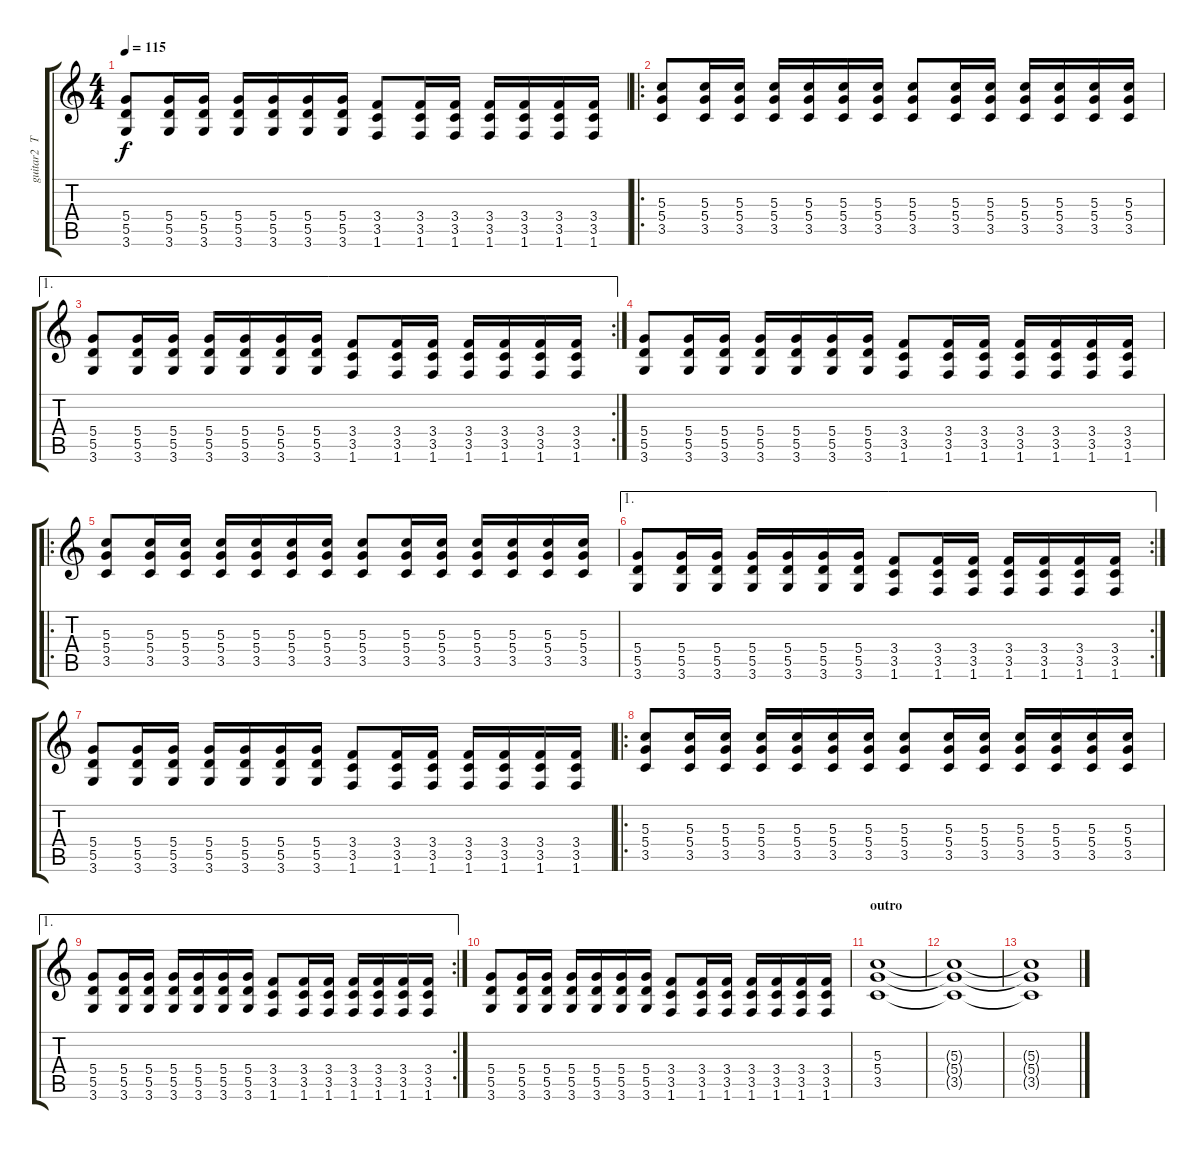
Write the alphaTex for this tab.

\track ("guitar2 longe" "guitar2  T") {instrument overdrivenguitar}
\staff {score tabs}
\tuning (E4 B3 G3 D3 A2 E2) {hide}
\ts (4 4)
\tempo 115
\clef g2
\ks c
(5.4 5.5 3.6).8{dy f} (5.4 5.5 3.6).16 (5.4 5.5 3.6).16 (5.4 5.5 3.6).16 (5.4 5.5 3.6).16 (5.4 5.5 3.6).16 (5.4 5.5 3.6).16 (3.4 3.5 1.6).8 (3.4 3.5 1.6).16 (3.4 3.5 1.6).16 (3.4 3.5 1.6).16 (3.4 3.5 1.6).16 (3.4 3.5 1.6).16 (3.4 3.5 1.6).16 |
\ro
(5.3 5.4 3.5).8 (5.3 5.4 3.5).16 (5.3 5.4 3.5).16 (5.3 5.4 3.5).16 (5.3 5.4 3.5).16 (5.3 5.4 3.5).16 (5.3 5.4 3.5).16 (5.3 5.4 3.5).8 (5.3 5.4 3.5).16 (5.3 5.4 3.5).16 (5.3 5.4 3.5).16 (5.3 5.4 3.5).16 (5.3 5.4 3.5).16 (5.3 5.4 3.5).16 |
\ae 1
\rc 2
(5.4 5.5 3.6).8 (5.4 5.5 3.6).16 (5.4 5.5 3.6).16 (5.4 5.5 3.6).16 (5.4 5.5 3.6).16 (5.4 5.5 3.6).16 (5.4 5.5 3.6).16 (3.4 3.5 1.6).8 (3.4 3.5 1.6).16 (3.4 3.5 1.6).16 (3.4 3.5 1.6).16 (3.4 3.5 1.6).16 (3.4 3.5 1.6).16 (3.4 3.5 1.6).16 |
(5.4 5.5 3.6).8 (5.4 5.5 3.6).16 (5.4 5.5 3.6).16 (5.4 5.5 3.6).16 (5.4 5.5 3.6).16 (5.4 5.5 3.6).16 (5.4 5.5 3.6).16 (3.4 3.5 1.6).8 (3.4 3.5 1.6).16 (3.4 3.5 1.6).16 (3.4 3.5 1.6).16 (3.4 3.5 1.6).16 (3.4 3.5 1.6).16 (3.4 3.5 1.6).16 |
\ro
(5.3 5.4 3.5).8 (5.3 5.4 3.5).16 (5.3 5.4 3.5).16 (5.3 5.4 3.5).16 (5.3 5.4 3.5).16 (5.3 5.4 3.5).16 (5.3 5.4 3.5).16 (5.3 5.4 3.5).8 (5.3 5.4 3.5).16 (5.3 5.4 3.5).16 (5.3 5.4 3.5).16 (5.3 5.4 3.5).16 (5.3 5.4 3.5).16 (5.3 5.4 3.5).16 |
\ae 1
\rc 2
(5.4 5.5 3.6).8 (5.4 5.5 3.6).16 (5.4 5.5 3.6).16 (5.4 5.5 3.6).16 (5.4 5.5 3.6).16 (5.4 5.5 3.6).16 (5.4 5.5 3.6).16 (3.4 3.5 1.6).8 (3.4 3.5 1.6).16 (3.4 3.5 1.6).16 (3.4 3.5 1.6).16 (3.4 3.5 1.6).16 (3.4 3.5 1.6).16 (3.4 3.5 1.6).16 |
(5.4 5.5 3.6).8 (5.4 5.5 3.6).16 (5.4 5.5 3.6).16 (5.4 5.5 3.6).16 (5.4 5.5 3.6).16 (5.4 5.5 3.6).16 (5.4 5.5 3.6).16 (3.4 3.5 1.6).8 (3.4 3.5 1.6).16 (3.4 3.5 1.6).16 (3.4 3.5 1.6).16 (3.4 3.5 1.6).16 (3.4 3.5 1.6).16 (3.4 3.5 1.6).16 |
\ro
(5.3 5.4 3.5).8 (5.3 5.4 3.5).16 (5.3 5.4 3.5).16 (5.3 5.4 3.5).16 (5.3 5.4 3.5).16 (5.3 5.4 3.5).16 (5.3 5.4 3.5).16 (5.3 5.4 3.5).8 (5.3 5.4 3.5).16 (5.3 5.4 3.5).16 (5.3 5.4 3.5).16 (5.3 5.4 3.5).16 (5.3 5.4 3.5).16 (5.3 5.4 3.5).16 |
\ae 1
\rc 2
(5.4 5.5 3.6).8 (5.4 5.5 3.6).16 (5.4 5.5 3.6).16 (5.4 5.5 3.6).16 (5.4 5.5 3.6).16 (5.4 5.5 3.6).16 (5.4 5.5 3.6).16 (3.4 3.5 1.6).8 (3.4 3.5 1.6).16 (3.4 3.5 1.6).16 (3.4 3.5 1.6).16 (3.4 3.5 1.6).16 (3.4 3.5 1.6).16 (3.4 3.5 1.6).16 |
(5.4 5.5 3.6).8 (5.4 5.5 3.6).16 (5.4 5.5 3.6).16 (5.4 5.5 3.6).16 (5.4 5.5 3.6).16 (5.4 5.5 3.6).16 (5.4 5.5 3.6).16 (3.4 3.5 1.6).8 (3.4 3.5 1.6).16 (3.4 3.5 1.6).16 (3.4 3.5 1.6).16 (3.4 3.5 1.6).16 (3.4 3.5 1.6).16 (3.4 3.5 1.6).16 |
\section ("" "outro")
(5.3 5.4 3.5).1{volume 5} |
(5.3{t} 5.4{t} 3.5{t}).1 |
(5.3{t} 5.4{t} 3.5{t}).1
